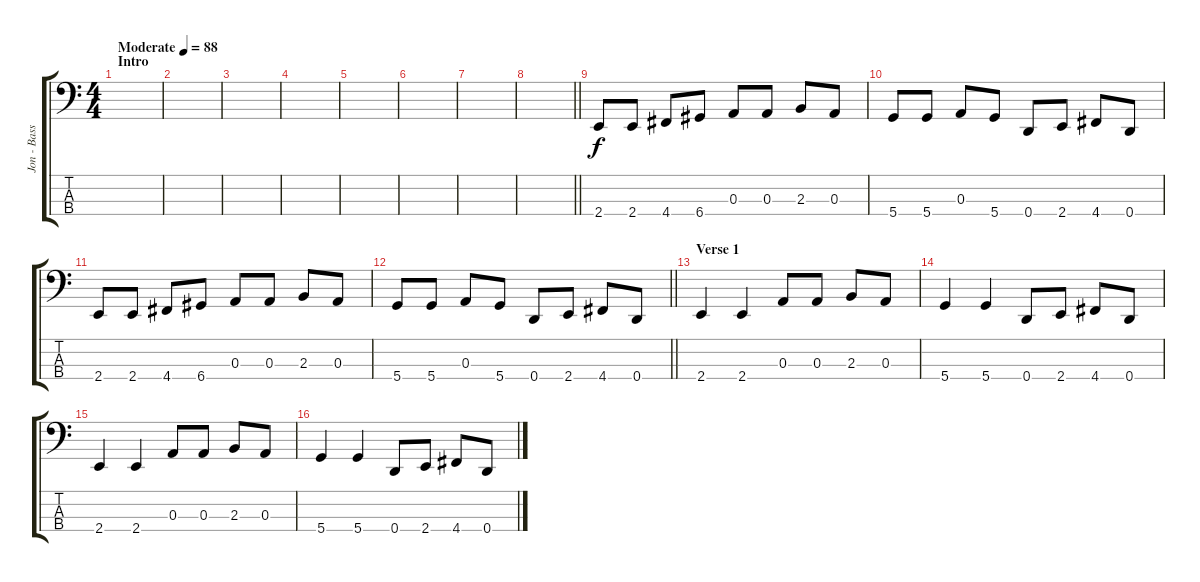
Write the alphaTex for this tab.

\track ("Jon - Bass" "Jon - Bass") {instrument electricbassfinger}
\staff {score tabs}
\tuning (G2 D2 A1 D1) {hide}
\ts (4 4)
\section ("" "Intro")
\tempo (88 "Moderate")
\clef f4
\ks c
|
|
|
|
|
|
|
\barLineRight lightlight
|
\section ("" "")
2.4.8 2.4.8 4.4.8 6.4.8 0.3.8 0.3.8 2.3.8 0.3.8 |
5.4.8 5.4.8 0.3.8 5.4.8 0.4.8 2.4.8 4.4.8 0.4.8 |
2.4.8 2.4.8 4.4.8 6.4.8 0.3.8 0.3.8 2.3.8 0.3.8 |
\barLineRight lightlight
5.4.8 5.4.8 0.3.8 5.4.8 0.4.8 2.4.8 4.4.8 0.4.8 |
\section ("" "Verse 1")
2.4.4 2.4.4 0.3.8 0.3.8 2.3.8 0.3.8 |
5.4.4 5.4.4 0.4.8 2.4.8 4.4.8 0.4.8 |
2.4.4 2.4.4 0.3.8 0.3.8 2.3.8 0.3.8 |
5.4.4 5.4.4 0.4.8 2.4.8 4.4.8 0.4.8
